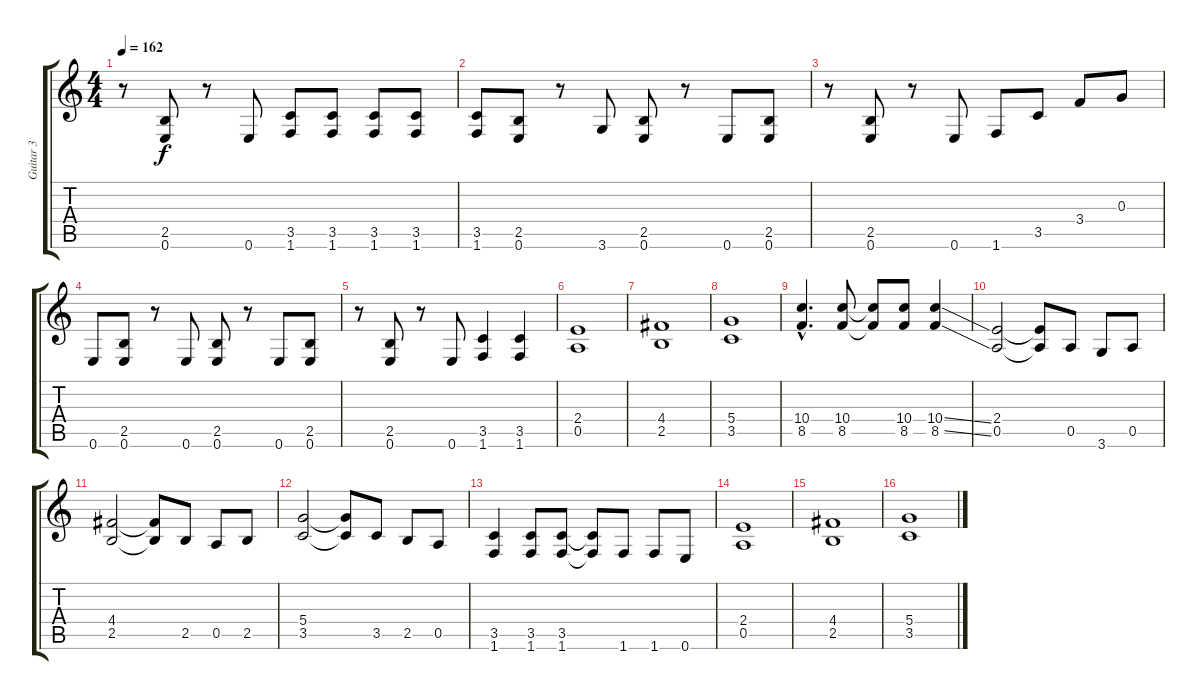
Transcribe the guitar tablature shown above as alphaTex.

\track ("Guitar 3" "Guitar 3") {instrument distortionguitar}
\staff {score tabs}
\tuning (E4 B3 G3 D3 A2 E2) {hide}
\ts (4 4)
\tempo 162
\clef g2
\ks c
r.8{dy f} (2.5 0.6).8 r.8 0.6.8 (3.5 1.6).8 (3.5 1.6).8 (3.5 1.6).8 (3.5 1.6).8 |
(3.5 1.6).8 (2.5 0.6).8 r.8 3.6.8 (2.5 0.6).8 r.8 0.6.8 (2.5 0.6).8 |
r.8 (2.5 0.6).8 r.8 0.6.8 1.6.8 3.5.8 3.4.8 0.3.8 |
0.6.8 (2.5 0.6).8 r.8 0.6.8 (2.5 0.6).8 r.8 0.6.8 (2.5 0.6).8 |
r.8 (2.5 0.6).8 r.8 0.6.8 (3.5 1.6).4 (3.5 1.6).4 |
(2.4 0.5).1 |
(4.4 2.5).1 |
(5.4 3.5).1 |
(10.4{hac} 8.5{hac}).4{d} (10.4 8.5).8 (10.4{t} 8.5{t}).8 (10.4 8.5).8 (10.4{ss} 8.5{ss}).4 |
(2.4 0.5).2 (2.4{t} 0.5{t}).8 0.5.8 3.6.8 0.5.8 |
(4.4 2.5).2 (4.4{t} 2.5{t}).8 2.5.8 0.5.8 2.5.8 |
(5.4 3.5).2 (5.4{t} 3.5{t}).8 3.5.8 2.5.8 0.5.8 |
(3.5 1.6).4 (3.5 1.6).8 (3.5 1.6).8 (3.5{t} 1.6{t}).8 1.6.8 1.6.8 0.6.8 |
(2.4 0.5).1 |
(4.4 2.5).1 |
(5.4 3.5).1
